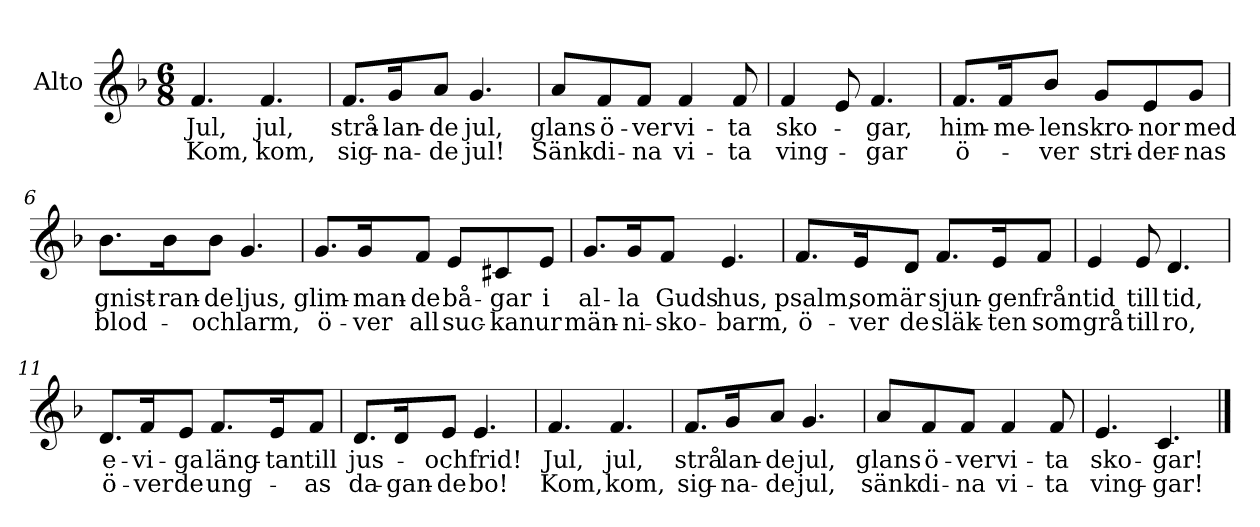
**kern	**text	**text
*part1	*part1	*part1
*staff1	*staff1	*staff1
*I"Alto	*	*
*I'A.	*	*
*clefG2	*	*
*k[b-]	*	*
*M6/8	*	*
*MM46	*	*
=1	=1	=1
!	!LO:LY:b	!LO:LY:b
4.f/	Jul,	Kom,
!	!LO:LY:b	!LO:LY:b
4.f/	jul,	kom,
=2	=2	=2
!	!LO:LY:b	!LO:LY:b
8.f/L	strå-	sig-
!	!LO:LY:b	!LO:LY:b
16g/K	-lan-	-na-
!	!LO:LY:b	!LO:LY:b
8a/J	-de	-de
!	!LO:LY:b	!LO:LY:b
4.g/	jul,	jul!
=3	=3	=3
!	!LO:LY:b	!LO:LY:b
8a/L	glans	Sänk
!	!LO:LY:b	!LO:LY:b
8f/	ö-	di-
!	!LO:LY:b	!LO:LY:b
8f/J	-ver	-na
!	!LO:LY:b	!LO:LY:b
4f/	vi-	vi-
!	!LO:LY:b	!LO:LY:b
8f/	-ta	-ta
=4	=4	=4
!	!LO:LY:b	!LO:LY:b
4f/	sko-	ving-
8e/	.	.
!	!LO:LY:b	!LO:LY:b
4.f/	-gar,	-gar
=5	=5	=5
!	!LO:LY:b	!LO:LY:b
8.f/L	him-	ö-
!	!LO:LY:b	!
16f/K	-me-	.
!	!LO:LY:b	!LO:LY:b
8b-/J	-lens	-ver
!	!LO:LY:b	!LO:LY:b
8g/L	kro-	stri-
!	!LO:LY:b	!LO:LY:b
8e/	-nor	-der-
!	!LO:LY:b	!LO:LY:b
8g/J	med	-nas
!!LO:LB:g=z
=6	=6	=6
!	!LO:LY:b	!LO:LY:b
8.b-\L	gnist-	blod-
!	!LO:LY:b	!
16b-\K	-ran-	.
!	!LO:LY:b	!LO:LY:b
8b-\J	-de	-och
!	!LO:LY:b	!LO:LY:b
4.g/	ljus,	larm,
=7	=7	=7
!	!LO:LY:b	!LO:LY:b
8.g/L	glim-	ö-
!	!LO:LY:b	!LO:LY:b
16g/K	-man-	-ver
!	!LO:LY:b	!LO:LY:b
8f/J	-de	all
!	!LO:LY:b	!LO:LY:b
8e/L	bå-	suc-
!	!LO:LY:b	!LO:LY:b
8c#X/	-gar	-kan
!	!LO:LY:b	!LO:LY:b
8e/J	i	ur
=8	=8	=8
!	!LO:LY:b	!LO:LY:b
8.g/L	al-	män-
!	!LO:LY:b	!LO:LY:b
16g/K	-la	-ni-
!	!LO:LY:b	!LO:LY:b
8f/J	Guds	-sko-
!	!LO:LY:b	!LO:LY:b
4.e/	hus,	-barm,
=9	=9	=9
!	!LO:LY:b	!LO:LY:b
8.f/L	psalm,	ö-
!	!LO:LY:b	!LO:LY:b
16e/K	som	-ver
!	!LO:LY:b	!LO:LY:b
8d/J	är	de
!	!LO:LY:b	!LO:LY:b
8.f/L	sjun-	släk-
!	!LO:LY:b	!LO:LY:b
16e/K	-gen	-ten
!	!LO:LY:b	!LO:LY:b
8f/J	från	som
!!LO:LB:g=z
=10	=10	=10
!	!LO:LY:b	!LO:LY:b
4e/	tid	grå
!	!LO:LY:b	!LO:LY:b
8e/	till	till
!	!LO:LY:b	!LO:LY:b
4.d/	tid,	ro,
=11	=11	=11
!	!LO:LY:b	!LO:LY:b
8.d/L	e-	ö-
!	!LO:LY:b	!LO:LY:b
16f/K	-vi-	-ver
!	!LO:LY:b	!LO:LY:b
8e/J	-ga	de
!	!LO:LY:b	!LO:LY:b
8.f/L	läng-	ung-
!	!LO:LY:b	!
16e/K	-tan	.
!	!LO:LY:b	!LO:LY:b
8f/J	till	-as
=12	=12	=12
!	!LO:LY:b	!LO:LY:b
8.d/L	jus-	da-
!	!	!LO:LY:b
16d/K	.	-gan-
!	!LO:LY:b	!LO:LY:b
8e/J	-och	-de
!	!LO:LY:b	!LO:LY:b
4.e/	frid!	bo!
=13	=13	=13
!	!LO:LY:b	!LO:LY:b
4.f/	Jul,	Kom,
!	!LO:LY:b	!LO:LY:b
4.f/	jul,	kom,
=14	=14	=14
!	!LO:LY:b	!LO:LY:b
8.f/L	strå	sig-
!	!LO:LY:b	!LO:LY:b
16g/K	lan-	-na-
!	!LO:LY:b	!LO:LY:b
8a/J	-de	-de
!	!LO:LY:b	!LO:LY:b
4.g/	jul,	jul,
!!LO:LB:g=z
=15	=15	=15
!	!LO:LY:b	!LO:LY:b
8a/L	glans	sänk
!	!LO:LY:b	!LO:LY:b
8f/	ö-	di-
!	!LO:LY:b	!LO:LY:b
8f/J	-ver	-na
!	!LO:LY:b	!LO:LY:b
4f/	vi-	vi-
!	!LO:LY:b	!LO:LY:b
8f/	-ta	-ta
=16	=16	=16
!	!LO:LY:b	!LO:LY:b
4.e/	sko-	ving-
!	!LO:LY:b	!LO:LY:b
4.c/	-gar!	-gar!
==	==	==
*-	*-	*-
